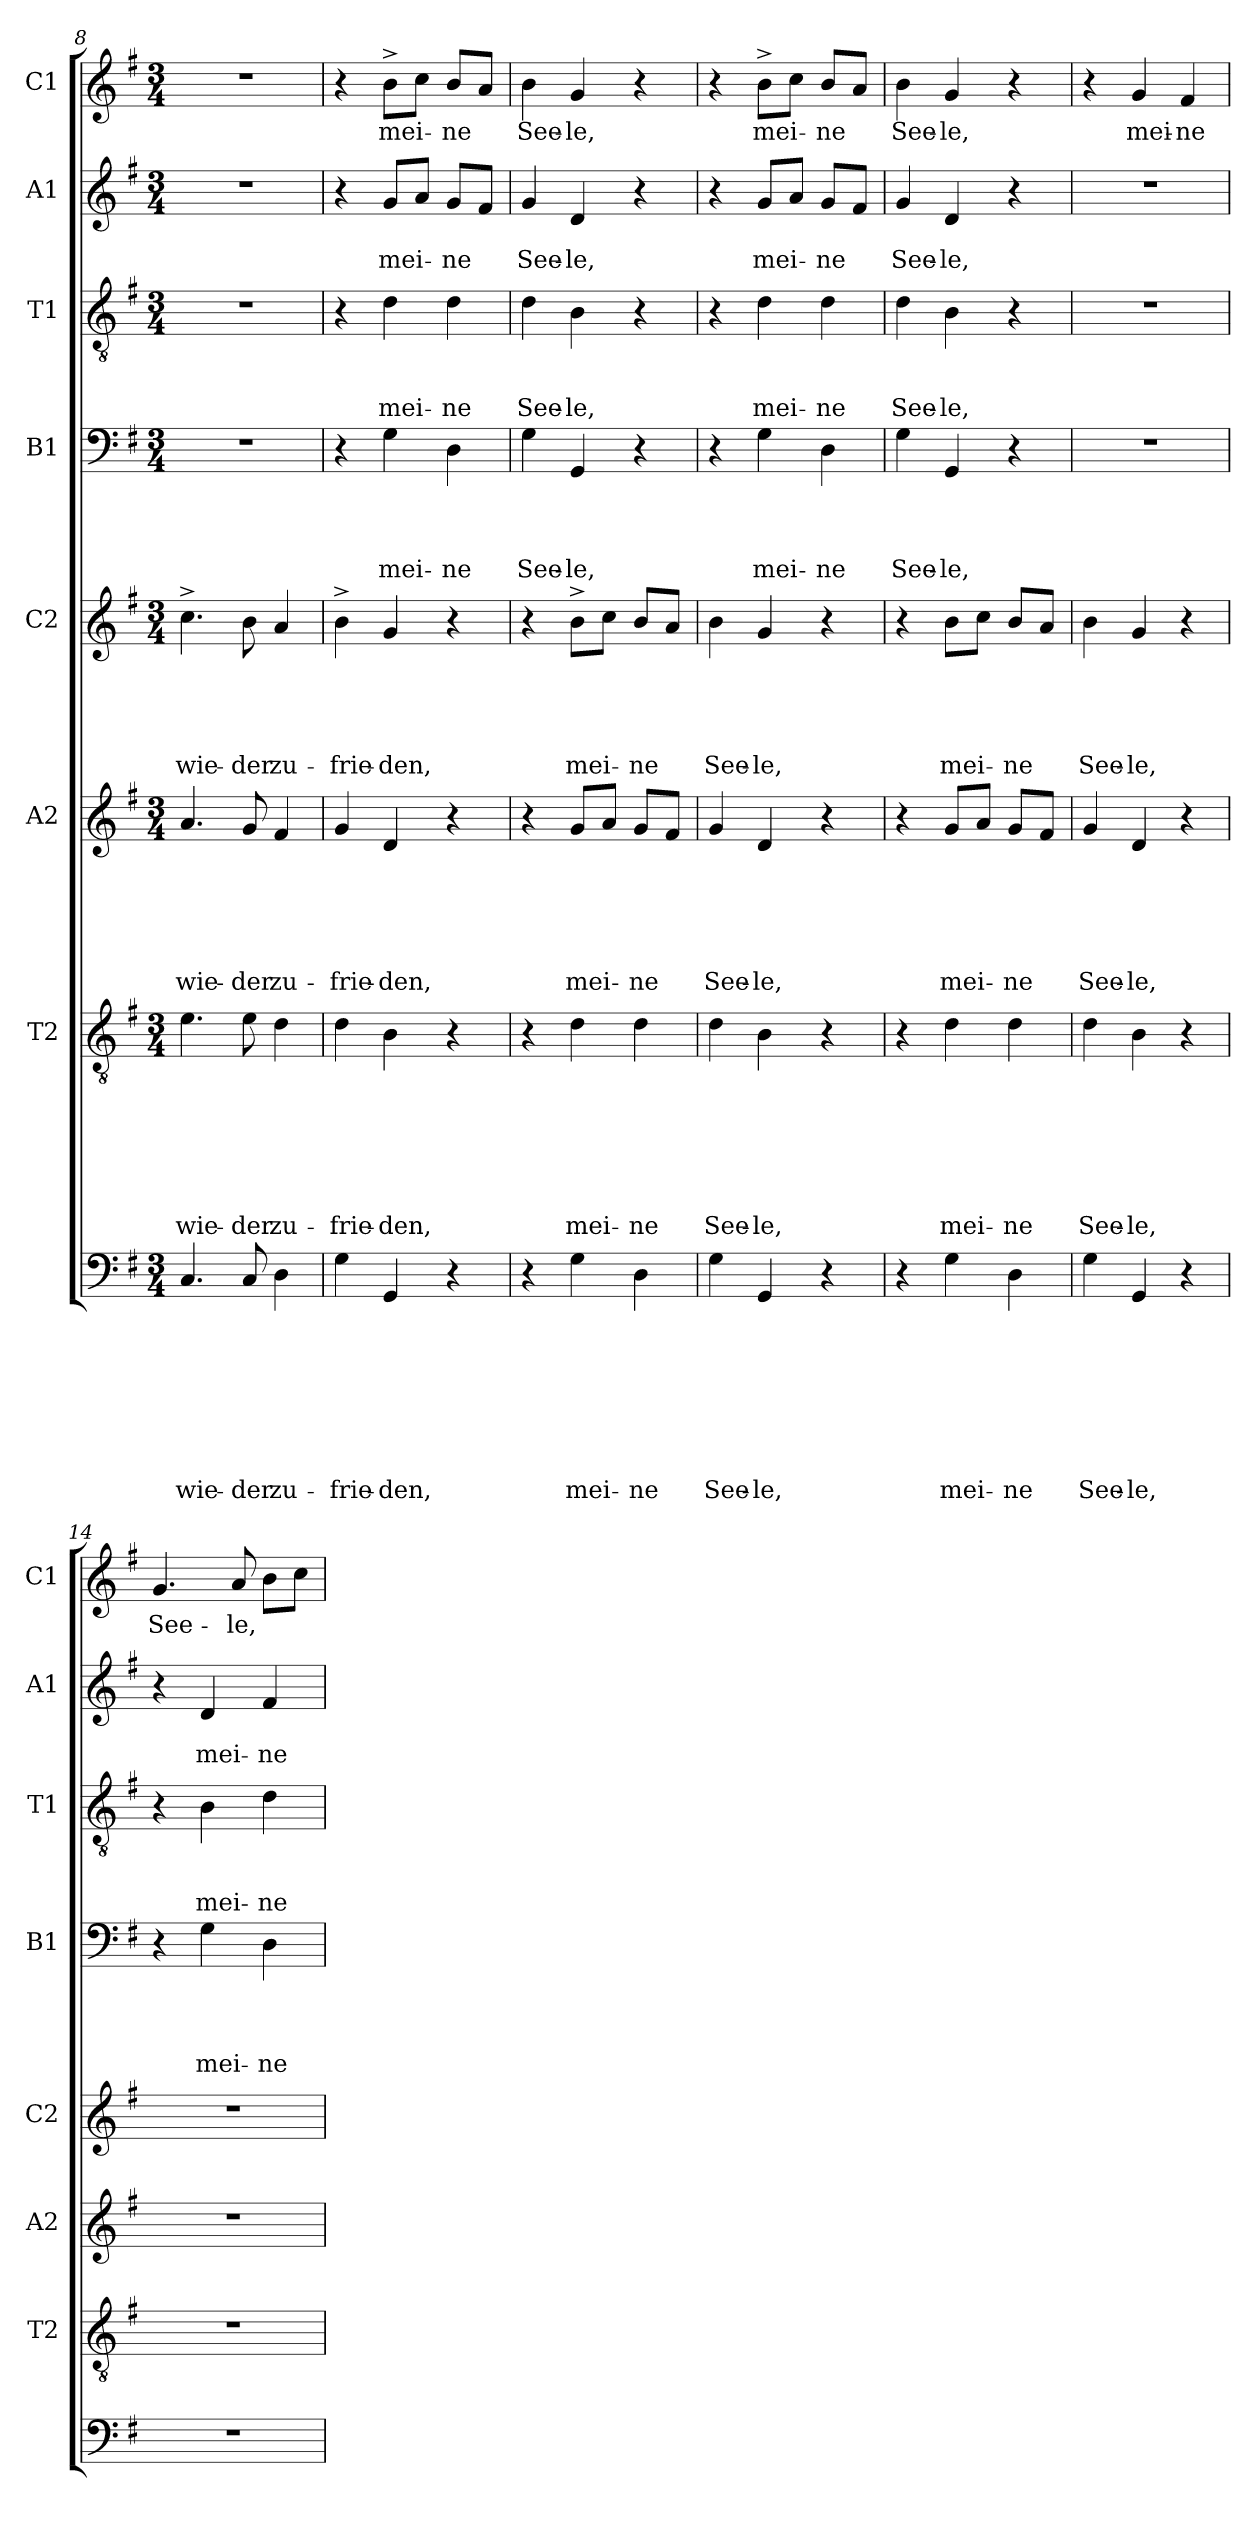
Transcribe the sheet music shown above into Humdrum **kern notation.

**kern	**text	**text	**text	**text	**text	**text	**text	**text	**kern	**text	**text	**text	**text	**text	**text	**text	**kern	**text	**text	**text	**text	**text	**text	**kern	**text	**text	**text	**text	**text	**kern	**text	**text	**text	**text	**kern	**text	**text	**text	**kern	**text	**text	**kern	**text
*part8	*part8	*part8	*part8	*part8	*part8	*part8	*part8	*part8	*part7	*part7	*part7	*part7	*part7	*part7	*part7	*part7	*part6	*part6	*part6	*part6	*part6	*part6	*part6	*part5	*part5	*part5	*part5	*part5	*part5	*part4	*part4	*part4	*part4	*part4	*part3	*part3	*part3	*part3	*part2	*part2	*part2	*part1	*part1
*staff8	*staff8	*staff8	*staff8	*staff8	*staff8	*staff8	*staff8	*staff8	*staff7	*staff7	*staff7	*staff7	*staff7	*staff7	*staff7	*staff7	*staff6	*staff6	*staff6	*staff6	*staff6	*staff6	*staff6	*staff5	*staff5	*staff5	*staff5	*staff5	*staff5	*staff4	*staff4	*staff4	*staff4	*staff4	*staff3	*staff3	*staff3	*staff3	*staff2	*staff2	*staff2	*staff1	*staff1
*	*	*	*	*	*	*	*	*	*I"T2	*	*	*	*	*	*	*	*I"A2	*	*	*	*	*	*	*I"C2	*	*	*	*	*	*I"B1	*	*	*	*	*I"T1	*	*	*	*I"A1	*	*	*I"C1	*
*	*	*	*	*	*	*	*	*	*I'T2	*	*	*	*	*	*	*	*I'A2	*	*	*	*	*	*	*I'C2	*	*	*	*	*	*I'B1	*	*	*	*	*I'T1	*	*	*	*I'A1	*	*	*I'C1	*
!!LO:LB:g=z
*clefF4	*	*	*	*	*	*	*	*	*clefGv2	*	*	*	*	*	*	*	*clefG2	*	*	*	*	*	*	*clefG2	*	*	*	*	*	*clefF4	*	*	*	*	*clefGv2	*	*	*	*clefG2	*	*	*clefG2	*
*k[f#]	*	*	*	*	*	*	*	*	*k[f#]	*	*	*	*	*	*	*	*k[f#]	*	*	*	*	*	*	*k[f#]	*	*	*	*	*	*k[f#]	*	*	*	*	*k[f#]	*	*	*	*k[f#]	*	*	*k[f#]	*
*G:	*	*	*	*	*	*	*	*	*G:	*	*	*	*	*	*	*	*G:	*	*	*	*	*	*	*G:	*	*	*	*	*	*G:	*	*	*	*	*G:	*	*	*	*G:	*	*	*G:	*
*M3/4	*	*	*	*	*	*	*	*	*M3/4	*	*	*	*	*	*	*	*M3/4	*	*	*	*	*	*	*M3/4	*	*	*	*	*	*M3/4	*	*	*	*	*M3/4	*	*	*	*M3/4	*	*	*M3/4	*
=8	=8	=8	=8	=8	=8	=8	=8	=8	=8	=8	=8	=8	=8	=8	=8	=8	=8	=8	=8	=8	=8	=8	=8	=8	=8	=8	=8	=8	=8	=8	=8	=8	=8	=8	=8	=8	=8	=8	=8	=8	=8	=8	=8
!	!	!	!	!	!	!	!	!LO:LY:b	!	!	!	!	!	!	!	!LO:LY:b	!	!	!	!	!	!	!LO:LY:b	!	!	!	!	!	!LO:LY:b	!LO:N:vis=1	!	!	!	!	!LO:N:vis=1	!	!	!	!LO:N:vis=1	!	!	!LO:N:vis=1	!
4.C/	.	.	.	.	.	.	.	wie-	4.e\	.	.	.	.	.	.	wie-	4.a/	.	.	.	.	.	wie-	4.cc^>\	.	.	.	.	wie-	2.r	.	.	.	.	2.r	.	.	.	2.r	.	.	2.r	.
!	!	!	!	!	!	!	!	!LO:LY:b	!	!	!	!	!	!	!	!LO:LY:b	!	!	!	!	!	!	!LO:LY:b	!	!	!	!	!	!LO:LY:b	!	!	!	!	!	!	!	!	!	!	!	!	!	!
8C/	.	.	.	.	.	.	.	-der	8e\	.	.	.	.	.	.	-der	8g/	.	.	.	.	.	-der	8b\	.	.	.	.	-der	.	.	.	.	.	.	.	.	.	.	.	.	.	.
!	!	!	!	!	!	!	!	!LO:LY:b	!	!	!	!	!	!	!	!LO:LY:b	!	!	!	!	!	!	!LO:LY:b	!	!	!	!	!	!LO:LY:b	!	!	!	!	!	!	!	!	!	!	!	!	!	!
4D\	.	.	.	.	.	.	.	zu-	4d\	.	.	.	.	.	.	zu-	4f#/	.	.	.	.	.	zu-	4a/	.	.	.	.	zu-	.	.	.	.	.	.	.	.	.	.	.	.	.	.
=9	=9	=9	=9	=9	=9	=9	=9	=9	=9	=9	=9	=9	=9	=9	=9	=9	=9	=9	=9	=9	=9	=9	=9	=9	=9	=9	=9	=9	=9	=9	=9	=9	=9	=9	=9	=9	=9	=9	=9	=9	=9	=9	=9
!	!	!	!	!	!	!	!	!LO:LY:b	!	!	!	!	!	!	!	!LO:LY:b	!	!	!	!	!	!	!LO:LY:b	!	!	!	!	!	!LO:LY:b	!	!	!	!	!	!	!	!	!	!	!	!	!	!
4G\	.	.	.	.	.	.	.	-frie-	4d\	.	.	.	.	.	.	-frie-	4g/	.	.	.	.	.	-frie-	4b^>\	.	.	.	.	-frie-	4r	.	.	.	.	4r	.	.	.	4r	.	.	4r	.
!	!	!	!	!	!	!	!	!LO:LY:b:rj	!	!	!	!	!	!	!	!LO:LY:b:rj	!	!	!	!	!	!	!LO:LY:b:rj	!	!	!	!	!	!LO:LY:b:rj	!	!	!	!	!LO:LY:b	!	!	!	!LO:LY:b	!	!	!LO:LY:b	!	!LO:LY:b
4GG/	.	.	.	.	.	.	.	-den,	4B\	.	.	.	.	.	.	-den,	4d/	.	.	.	.	.	-den,	4g/	.	.	.	.	-den,	4G\	.	.	.	mei-	4d\	.	.	mei-	8g/L	.	mei-	8b^>\L	mei-
.	.	.	.	.	.	.	.	.	.	.	.	.	.	.	.	.	.	.	.	.	.	.	.	.	.	.	.	.	.	.	.	.	.	.	.	.	.	.	8a/J	.	.	8cc\J	.
!	!	!	!	!	!	!	!	!	!	!	!	!	!	!	!	!	!	!	!	!	!	!	!	!	!	!	!	!	!	!	!	!	!	!LO:LY:b	!	!	!	!LO:LY:b	!	!	!LO:LY:b	!	!LO:LY:b
4r	.	.	.	.	.	.	.	.	4r	.	.	.	.	.	.	.	4r	.	.	.	.	.	.	4r	.	.	.	.	.	4D\	.	.	.	-ne	4d\	.	.	-ne	8g/L	.	-ne	8b/L	-ne
.	.	.	.	.	.	.	.	.	.	.	.	.	.	.	.	.	.	.	.	.	.	.	.	.	.	.	.	.	.	.	.	.	.	.	.	.	.	.	8f#/J	.	.	8a/J	.
=10	=10	=10	=10	=10	=10	=10	=10	=10	=10	=10	=10	=10	=10	=10	=10	=10	=10	=10	=10	=10	=10	=10	=10	=10	=10	=10	=10	=10	=10	=10	=10	=10	=10	=10	=10	=10	=10	=10	=10	=10	=10	=10	=10
!	!	!	!	!	!	!	!	!	!	!	!	!	!	!	!	!	!	!	!	!	!	!	!	!	!	!	!	!	!	!	!	!	!	!LO:LY:b	!	!	!	!LO:LY:b	!	!	!LO:LY:b	!	!LO:LY:b
4r	.	.	.	.	.	.	.	.	4r	.	.	.	.	.	.	.	4r	.	.	.	.	.	.	4r	.	.	.	.	.	4G\	.	.	.	See-	4d\	.	.	See-	4g/	.	See-	4b\	See-
!	!	!	!	!	!	!	!	!LO:LY:b	!	!	!	!	!	!	!	!LO:LY:b	!	!	!	!	!	!	!LO:LY:b	!	!	!	!	!	!LO:LY:b	!	!	!	!	!LO:LY:b:rj	!	!	!	!LO:LY:b:rj	!	!	!LO:LY:b:rj	!	!LO:LY:b:rj
4G\	.	.	.	.	.	.	.	mei-	4d\	.	.	.	.	.	.	mei-	8g/L	.	.	.	.	.	mei-	8b^>\L	.	.	.	.	mei-	4GG/	.	.	.	-le,	4B\	.	.	-le,	4d/	.	-le,	4g/	-le,
.	.	.	.	.	.	.	.	.	.	.	.	.	.	.	.	.	8a/J	.	.	.	.	.	.	8cc\J	.	.	.	.	.	.	.	.	.	.	.	.	.	.	.	.	.	.	.
!	!	!	!	!	!	!	!	!LO:LY:b	!	!	!	!	!	!	!	!LO:LY:b	!	!	!	!	!	!	!LO:LY:b	!	!	!	!	!	!LO:LY:b	!	!	!	!	!	!	!	!	!	!	!	!	!	!
4D\	.	.	.	.	.	.	.	-ne	4d\	.	.	.	.	.	.	-ne	8g/L	.	.	.	.	.	-ne	8b/L	.	.	.	.	-ne	4r	.	.	.	.	4r	.	.	.	4r	.	.	4r	.
.	.	.	.	.	.	.	.	.	.	.	.	.	.	.	.	.	8f#/J	.	.	.	.	.	.	8a/J	.	.	.	.	.	.	.	.	.	.	.	.	.	.	.	.	.	.	.
=11	=11	=11	=11	=11	=11	=11	=11	=11	=11	=11	=11	=11	=11	=11	=11	=11	=11	=11	=11	=11	=11	=11	=11	=11	=11	=11	=11	=11	=11	=11	=11	=11	=11	=11	=11	=11	=11	=11	=11	=11	=11	=11	=11
!	!	!	!	!	!	!	!	!LO:LY:b	!	!	!	!	!	!	!	!LO:LY:b	!	!	!	!	!	!	!LO:LY:b	!	!	!	!	!	!LO:LY:b	!	!	!	!	!	!	!	!	!	!	!	!	!	!
4G\	.	.	.	.	.	.	.	See-	4d\	.	.	.	.	.	.	See-	4g/	.	.	.	.	.	See-	4b\	.	.	.	.	See-	4r	.	.	.	.	4r	.	.	.	4r	.	.	4r	.
!	!	!	!	!	!	!	!	!LO:LY:b:rj	!	!	!	!	!	!	!	!LO:LY:b:rj	!	!	!	!	!	!	!LO:LY:b:rj	!	!	!	!	!	!LO:LY:b:rj	!	!	!	!	!LO:LY:b	!	!	!	!LO:LY:b	!	!	!LO:LY:b	!	!LO:LY:b
4GG/	.	.	.	.	.	.	.	-le,	4B\	.	.	.	.	.	.	-le,	4d/	.	.	.	.	.	-le,	4g/	.	.	.	.	-le,	4G\	.	.	.	mei-	4d\	.	.	mei-	8g/L	.	mei-	8b^>\L	mei-
.	.	.	.	.	.	.	.	.	.	.	.	.	.	.	.	.	.	.	.	.	.	.	.	.	.	.	.	.	.	.	.	.	.	.	.	.	.	.	8a/J	.	.	8cc\J	.
!	!	!	!	!	!	!	!	!	!	!	!	!	!	!	!	!	!	!	!	!	!	!	!	!	!	!	!	!	!	!	!	!	!	!LO:LY:b	!	!	!	!LO:LY:b	!	!	!LO:LY:b	!	!LO:LY:b
4r	.	.	.	.	.	.	.	.	4r	.	.	.	.	.	.	.	4r	.	.	.	.	.	.	4r	.	.	.	.	.	4D\	.	.	.	-ne	4d\	.	.	-ne	8g/L	.	-ne	8b/L	-ne
.	.	.	.	.	.	.	.	.	.	.	.	.	.	.	.	.	.	.	.	.	.	.	.	.	.	.	.	.	.	.	.	.	.	.	.	.	.	.	8f#/J	.	.	8a/J	.
=12	=12	=12	=12	=12	=12	=12	=12	=12	=12	=12	=12	=12	=12	=12	=12	=12	=12	=12	=12	=12	=12	=12	=12	=12	=12	=12	=12	=12	=12	=12	=12	=12	=12	=12	=12	=12	=12	=12	=12	=12	=12	=12	=12
!	!	!	!	!	!	!	!	!	!	!	!	!	!	!	!	!	!	!	!	!	!	!	!	!	!	!	!	!	!	!	!	!	!	!LO:LY:b	!	!	!	!LO:LY:b	!	!	!LO:LY:b	!	!LO:LY:b
4r	.	.	.	.	.	.	.	.	4r	.	.	.	.	.	.	.	4r	.	.	.	.	.	.	4r	.	.	.	.	.	4G\	.	.	.	See-	4d\	.	.	See-	4g/	.	See-	4b\	See-
!	!	!	!	!	!	!	!	!LO:LY:b	!	!	!	!	!	!	!	!LO:LY:b	!	!	!	!	!	!	!LO:LY:b	!	!	!	!	!	!LO:LY:b	!	!	!	!	!LO:LY:b:rj	!	!	!	!LO:LY:b:rj	!	!	!LO:LY:b:rj	!	!LO:LY:b:rj
4G\	.	.	.	.	.	.	.	mei-	4d\	.	.	.	.	.	.	mei-	8g/L	.	.	.	.	.	mei-	8b\L	.	.	.	.	mei-	4GG/	.	.	.	-le,	4B\	.	.	-le,	4d/	.	-le,	4g/	-le,
.	.	.	.	.	.	.	.	.	.	.	.	.	.	.	.	.	8a/J	.	.	.	.	.	.	8cc\J	.	.	.	.	.	.	.	.	.	.	.	.	.	.	.	.	.	.	.
!	!	!	!	!	!	!	!	!LO:LY:b	!	!	!	!	!	!	!	!LO:LY:b	!	!	!	!	!	!	!LO:LY:b	!	!	!	!	!	!LO:LY:b	!	!	!	!	!	!	!	!	!	!	!	!	!	!
4D\	.	.	.	.	.	.	.	-ne	4d\	.	.	.	.	.	.	-ne	8g/L	.	.	.	.	.	-ne	8b/L	.	.	.	.	-ne	4r	.	.	.	.	4r	.	.	.	4r	.	.	4r	.
.	.	.	.	.	.	.	.	.	.	.	.	.	.	.	.	.	8f#/J	.	.	.	.	.	.	8a/J	.	.	.	.	.	.	.	.	.	.	.	.	.	.	.	.	.	.	.
=13	=13	=13	=13	=13	=13	=13	=13	=13	=13	=13	=13	=13	=13	=13	=13	=13	=13	=13	=13	=13	=13	=13	=13	=13	=13	=13	=13	=13	=13	=13	=13	=13	=13	=13	=13	=13	=13	=13	=13	=13	=13	=13	=13
!	!	!	!	!	!	!	!	!LO:LY:b	!	!	!	!	!	!	!	!LO:LY:b	!	!	!	!	!	!	!LO:LY:b	!	!	!	!	!	!LO:LY:b	!LO:N:vis=1	!	!	!	!	!LO:N:vis=1	!	!	!	!LO:N:vis=1	!	!	!	!
4G\	.	.	.	.	.	.	.	See-	4d\	.	.	.	.	.	.	See-	4g/	.	.	.	.	.	See-	4b\	.	.	.	.	See-	2.r	.	.	.	.	2.r	.	.	.	2.r	.	.	4r	.
!	!	!	!	!	!	!	!	!LO:LY:b	!	!	!	!	!	!	!	!LO:LY:b	!	!	!	!	!	!	!LO:LY:b	!	!	!	!	!	!LO:LY:b	!	!	!	!	!	!	!	!	!	!	!	!	!	!LO:LY:b
4GG/	.	.	.	.	.	.	.	-le,	4B\	.	.	.	.	.	.	-le,	4d/	.	.	.	.	.	-le,	4g/	.	.	.	.	-le,	.	.	.	.	.	.	.	.	.	.	.	.	4g/	mei-
!	!	!	!	!	!	!	!	!	!	!	!	!	!	!	!	!	!	!	!	!	!	!	!	!	!	!	!	!	!	!	!	!	!	!	!	!	!	!	!	!	!	!	!LO:LY:b
4r	.	.	.	.	.	.	.	.	4r	.	.	.	.	.	.	.	4r	.	.	.	.	.	.	4r	.	.	.	.	.	.	.	.	.	.	.	.	.	.	.	.	.	4f#/	-ne
=14	=14	=14	=14	=14	=14	=14	=14	=14	=14	=14	=14	=14	=14	=14	=14	=14	=14	=14	=14	=14	=14	=14	=14	=14	=14	=14	=14	=14	=14	=14	=14	=14	=14	=14	=14	=14	=14	=14	=14	=14	=14	=14	=14
!LO:N:vis=1	!	!	!	!	!	!	!	!	!LO:N:vis=1	!	!	!	!	!	!	!	!LO:N:vis=1	!	!	!	!	!	!	!LO:N:vis=1	!	!	!	!	!	!	!	!	!	!	!	!	!	!	!	!	!	!	!LO:LY:b
2.r	.	.	.	.	.	.	.	.	2.r	.	.	.	.	.	.	.	2.r	.	.	.	.	.	.	2.r	.	.	.	.	.	4r	.	.	.	.	4r	.	.	.	4r	.	.	4.g/	See-
!	!	!	!	!	!	!	!	!	!	!	!	!	!	!	!	!	!	!	!	!	!	!	!	!	!	!	!	!	!	!	!	!	!	!LO:LY:b	!	!	!	!LO:LY:b	!	!	!LO:LY:b	!	!
.	.	.	.	.	.	.	.	.	.	.	.	.	.	.	.	.	.	.	.	.	.	.	.	.	.	.	.	.	.	4G\	.	.	.	mei-	4B\	.	.	mei-	4d/	.	mei-	.	.
!	!	!	!	!	!	!	!	!	!	!	!	!	!	!	!	!	!	!	!	!	!	!	!	!	!	!	!	!	!	!	!	!	!	!	!	!	!	!	!	!	!	!	!LO:LY:b
.	.	.	.	.	.	.	.	.	.	.	.	.	.	.	.	.	.	.	.	.	.	.	.	.	.	.	.	.	.	.	.	.	.	.	.	.	.	.	.	.	.	8a/	-le,
!	!	!	!	!	!	!	!	!	!	!	!	!	!	!	!	!	!	!	!	!	!	!	!	!	!	!	!	!	!	!	!	!	!	!LO:LY:b	!	!	!	!LO:LY:b	!	!	!LO:LY:b	!	!
.	.	.	.	.	.	.	.	.	.	.	.	.	.	.	.	.	.	.	.	.	.	.	.	.	.	.	.	.	.	4D\	.	.	.	-ne	4d\	.	.	-ne	4f#/	.	-ne	8b\L	.
.	.	.	.	.	.	.	.	.	.	.	.	.	.	.	.	.	.	.	.	.	.	.	.	.	.	.	.	.	.	.	.	.	.	.	.	.	.	.	.	.	.	8cc\J	.
=	=	=	=	=	=	=	=	=	=	=	=	=	=	=	=	=	=	=	=	=	=	=	=	=	=	=	=	=	=	=	=	=	=	=	=	=	=	=	=	=	=	=	=
*-	*-	*-	*-	*-	*-	*-	*-	*-	*-	*-	*-	*-	*-	*-	*-	*-	*-	*-	*-	*-	*-	*-	*-	*-	*-	*-	*-	*-	*-	*-	*-	*-	*-	*-	*-	*-	*-	*-	*-	*-	*-	*-	*-
